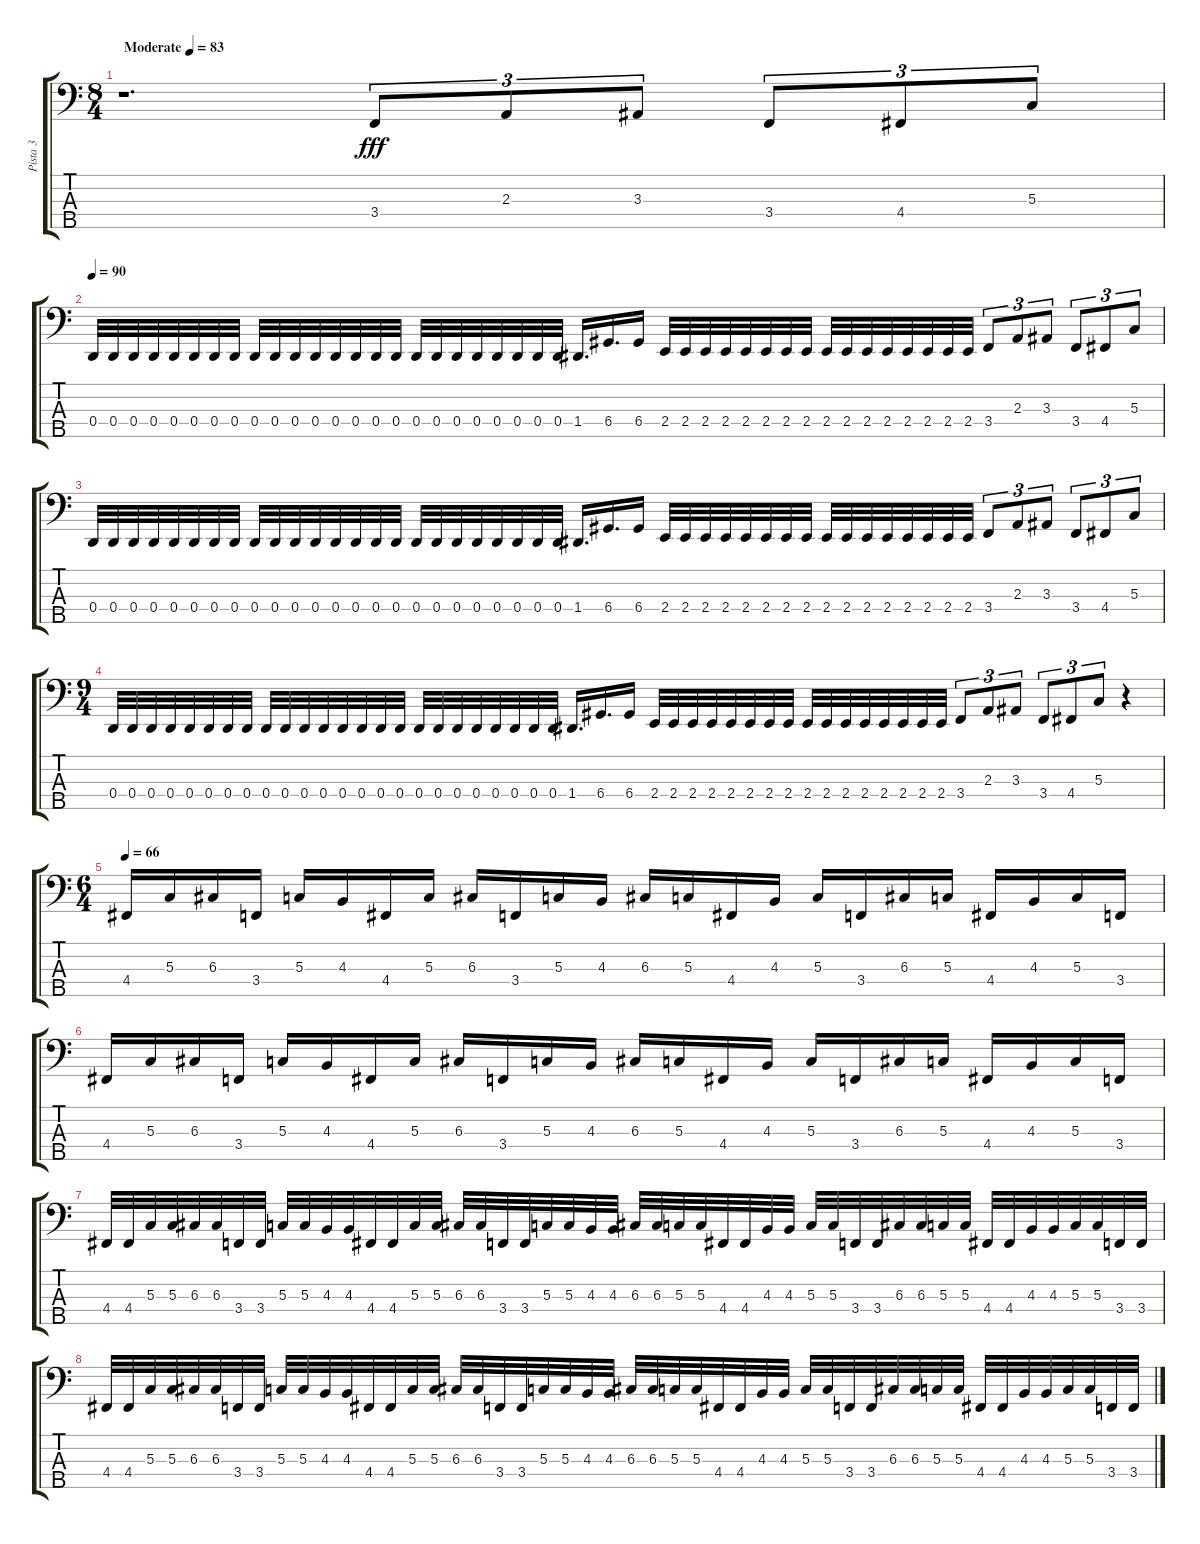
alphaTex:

\track ("Pista 3" "Pista 3") {instrument electricbassfinger}
\staff {score tabs}
\tuning (F2 C2 G1 D1 A0) {hide}
\ts (8 4)
\tempo (83 "Moderate")
\clef f4
\ks c
r.1{d dy fff instrument electricbassfinger} 3.4.8{tu (3 2)} 2.3.8{tu (3 2)} 3.3.8{tu (3 2)} 3.4.8{tu (3 2)} 4.4.8{tu (3 2)} 5.3.8{tu (3 2)} |
\tempo 90
0.4.32 0.4.32 0.4.32 0.4.32 0.4.32 0.4.32 0.4.32 0.4.32 0.4.32 0.4.32 0.4.32 0.4.32 0.4.32 0.4.32 0.4.32 0.4.32 0.4.32 0.4.32 0.4.32 0.4.32 0.4.32 0.4.32 0.4.32 0.4.32 1.4.16{d} 6.4.16{d} 6.4.16 2.4.32 2.4.32 2.4.32 2.4.32 2.4.32 2.4.32 2.4.32 2.4.32 2.4.32 2.4.32 2.4.32 2.4.32 2.4.32 2.4.32 2.4.32 2.4.32 3.4.8{tu (3 2)} 2.3.8{tu (3 2)} 3.3.8{tu (3 2)} 3.4.8{tu (3 2)} 4.4.8{tu (3 2)} 5.3.8{tu (3 2)} |
0.4.32 0.4.32 0.4.32 0.4.32 0.4.32 0.4.32 0.4.32 0.4.32 0.4.32 0.4.32 0.4.32 0.4.32 0.4.32 0.4.32 0.4.32 0.4.32 0.4.32 0.4.32 0.4.32 0.4.32 0.4.32 0.4.32 0.4.32 0.4.32 1.4.16{d} 6.4.16{d} 6.4.16 2.4.32 2.4.32 2.4.32 2.4.32 2.4.32 2.4.32 2.4.32 2.4.32 2.4.32 2.4.32 2.4.32 2.4.32 2.4.32 2.4.32 2.4.32 2.4.32 3.4.8{tu (3 2)} 2.3.8{tu (3 2)} 3.3.8{tu (3 2)} 3.4.8{tu (3 2)} 4.4.8{tu (3 2)} 5.3.8{tu (3 2)} |
\ts (9 4)
0.4.32 0.4.32 0.4.32 0.4.32 0.4.32 0.4.32 0.4.32 0.4.32 0.4.32 0.4.32 0.4.32 0.4.32 0.4.32 0.4.32 0.4.32 0.4.32 0.4.32 0.4.32 0.4.32 0.4.32 0.4.32 0.4.32 0.4.32 0.4.32 1.4.16{d} 6.4.16{d} 6.4.16 2.4.32 2.4.32 2.4.32 2.4.32 2.4.32 2.4.32 2.4.32 2.4.32 2.4.32 2.4.32 2.4.32 2.4.32 2.4.32 2.4.32 2.4.32 2.4.32 3.4.8{tu (3 2)} 2.3.8{tu (3 2)} 3.3.8{tu (3 2)} 3.4.8{tu (3 2)} 4.4.8{tu (3 2)} 5.3.8{tu (3 2)} r.4 |
\ts (6 4)
\tempo 66
4.4.16 5.3.16 6.3.16 3.4.16 5.3.16 4.3.16 4.4.16 5.3.16 6.3.16 3.4.16 5.3.16 4.3.16 6.3.16 5.3.16 4.4.16 4.3.16 5.3.16 3.4.16 6.3.16 5.3.16 4.4.16 4.3.16 5.3.16 3.4.16 |
4.4.16 5.3.16 6.3.16 3.4.16 5.3.16 4.3.16 4.4.16 5.3.16 6.3.16 3.4.16 5.3.16 4.3.16 6.3.16 5.3.16 4.4.16 4.3.16 5.3.16 3.4.16 6.3.16 5.3.16 4.4.16 4.3.16 5.3.16 3.4.16 |
4.4.32 4.4.32 5.3.32 5.3.32 6.3.32 6.3.32 3.4.32 3.4.32 5.3.32 5.3.32 4.3.32 4.3.32 4.4.32 4.4.32 5.3.32 5.3.32 6.3.32 6.3.32 3.4.32 3.4.32 5.3.32 5.3.32 4.3.32 4.3.32 6.3.32 6.3.32 5.3.32 5.3.32 4.4.32 4.4.32 4.3.32 4.3.32 5.3.32 5.3.32 3.4.32 3.4.32 6.3.32 6.3.32 5.3.32 5.3.32 4.4.32 4.4.32 4.3.32 4.3.32 5.3.32 5.3.32 3.4.32 3.4.32 |
4.4.32 4.4.32 5.3.32 5.3.32 6.3.32 6.3.32 3.4.32 3.4.32 5.3.32 5.3.32 4.3.32 4.3.32 4.4.32 4.4.32 5.3.32 5.3.32 6.3.32 6.3.32 3.4.32 3.4.32 5.3.32 5.3.32 4.3.32 4.3.32 6.3.32 6.3.32 5.3.32 5.3.32 4.4.32 4.4.32 4.3.32 4.3.32 5.3.32 5.3.32 3.4.32 3.4.32 6.3.32 6.3.32 5.3.32 5.3.32 4.4.32 4.4.32 4.3.32 4.3.32 5.3.32 5.3.32 3.4.32 3.4.32
